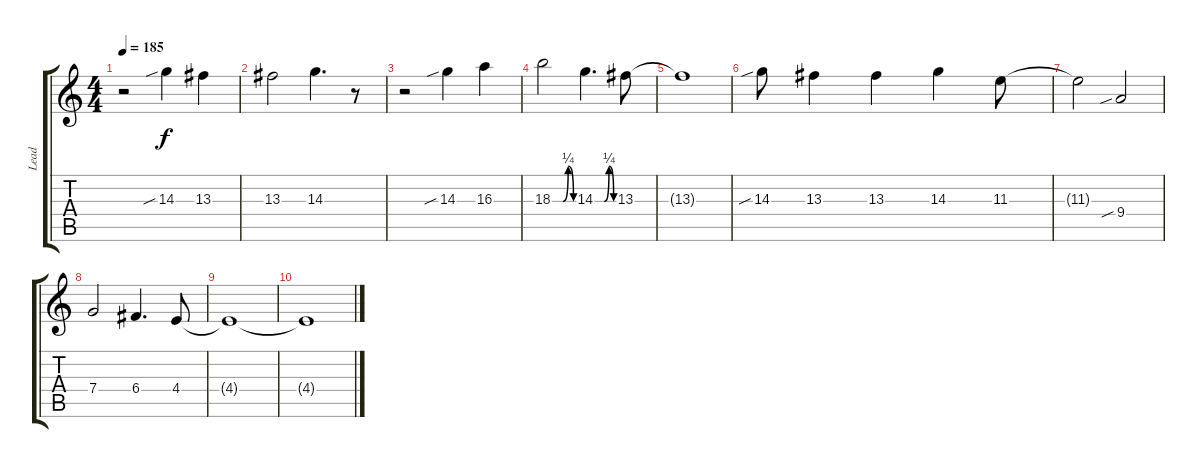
\track ("Lead" "Lead") {instrument distortionguitar}
\staff {score tabs}
\tuning (D4 A3 F3 C3 G2 C2) {hide}
\ts (4 4)
\tempo 185
\clef g2
\ks c
r.2{dy f volume 13} 14.3{sib}.4 13.3.4 |
13.3.2 14.3.4{d} r.8 |
r.2 14.3{sib}.4 16.3.4 |
18.3{be (custom 0 0 15 0 30 0 45 1 60 0)}.2 14.3{be (custom 0 0 15 0 30 0 45 1 60 0)}.4{d} 13.3.8 |
13.3{t}.1 |
14.3{sib}.8 13.3.4 13.3.4 14.3.4 11.3.8 |
11.3{t}.2 9.4{sib}.2 |
7.4.2 6.4.4{d} 4.4.8 |
4.4{t}.1{volume 0} |
4.4{t}.1
